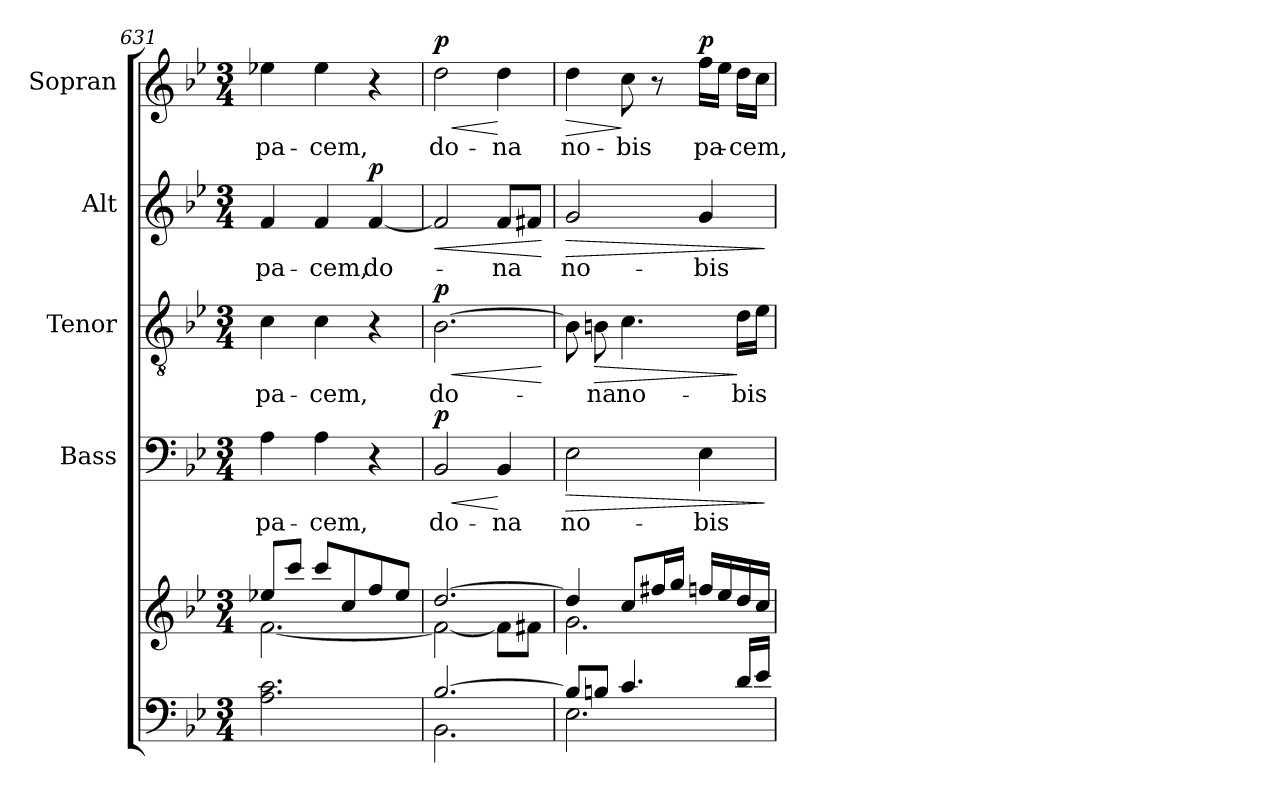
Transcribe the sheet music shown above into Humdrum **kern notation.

**kern	**kern	**kern	**text	**dynam	**kern	**text	**dynam	**kern	**text	**dynam	**kern	**text	**dynam
*part5	*part5	*part4	*part4	*part4	*part3	*part3	*part3	*part2	*part2	*part2	*part1	*part1	*part1
*staff6	*staff5	*staff4	*staff4	*staff4	*staff3	*staff3	*staff3	*staff2	*staff2	*staff2	*staff1	*staff1	*staff1
*	*	*I"Bass	*	*	*I"Tenor	*	*	*I"Alt	*	*	*I"Sopran	*	*
*	*	*I'B.	*	*	*I'T.	*	*	*I'A.	*	*	*I'S.	*	*
*clefF4	*clefG2	*clefF4	*	*	*clefGv2	*	*	*clefG2	*	*	*clefG2	*	*
*k[b-e-]	*k[b-e-]	*k[b-e-]	*	*	*k[b-e-]	*	*	*k[b-e-]	*	*	*k[b-e-]	*	*
*B-:	*B-:	*B-:	*	*	*B-:	*	*	*B-:	*	*	*B-:	*	*
*M3/4	*M3/4	*M3/4	*	*	*M3/4	*	*	*M3/4	*	*	*M3/4	*	*
=631	=631	=631	=631	=631	=631	=631	=631	=631	=631	=631	=631	=631	=631
*	*^	*	*	*	*	*	*	*	*	*	*	*	*
!	!	!	!	!LO:LY:b	!	!	!LO:LY:b	!	!	!LO:LY:b	!	!	!LO:LY:b	!
2.A\ 2.c\	8ee-X/L	[<2.f\	4A\	pa-	.	4c\	pa-	.	4f/	pa-	.	4ee-X\	pa-	.
.	8ccc/J	.	.	.	.	.	.	.	.	.	.	.	.	.
!	!	!	!	!LO:LY:b	!	!	!LO:LY:b	!	!	!LO:LY:b	!	!	!LO:LY:b	!
.	8ccc/L	.	4A\	-cem,	.	4c\	-cem,	.	4f/	-cem,	.	4ee-\	-cem,	.
.	8cc/	.	.	.	.	.	.	.	.	.	.	.	.	.
!	!	!	!	!	!	!	!	!	!	!LO:LY:b	!LO:DY:a	!	!	!
.	8ff/	.	4r	.	.	4r	.	.	[4f/	do-	p	4r	.	.
.	8ee-/J	.	.	.	.	.	.	.	.	.	.	.	.	.
=632	=632	=632	=632	=632	=632	=632	=632	=632	=632	=632	=632	=632	=632	=632
*^	*	*	*	*	*	*	*	*	*	*	*	*	*	*
!	!	!	!	!	!LO:LY:b	!LO:HP:b	!	!LO:LY:b	!LO:HP:b	!	!	!LO:HP:b	!	!LO:LY:b	!LO:HP:b
!	!	!	!	!	!	!LO:DY:n=1:a	!	!	!LO:DY:n=1:a	!	!	!	!	!	!LO:DY:n=1:a
[>2.B-/	2.BB-\	[>2.dd/	2f\_	2BB-/	do-	< p	[2.B-\	do-	< p	2f/]	.	<	2dd\	do-	< p
!	!	!	!	!	!LO:LY:b	!	!	!	!	!	!LO:LY:b	!	!	!LO:LY:b	!
.	.	.	8f\L]	4BB-/	-na	[	.	.	.	8f/L	-na	.	4dd\	-na	[
.	.	.	8f#X\J	.	.	.	.	.	.	8f#X/J	.	.	.	.	.
*v	*v	*	*	*	*	*	*	*	*	*	*	*	*	*	*
*	*v	*v	*	*	*	*	*	*	*	*	*	*	*	*
.	.	.	.	.	.	.	[	.	.	[	.	.	.
!!LO:LB:g=z
=633	=633	=633	=633	=633	=633	=633	=633	=633	=633	=633	=633	=633	=633
*^	*^	*	*	*	*	*	*	*	*	*	*	*	*
!	!	!	!	!	!LO:LY:b	!LO:HP:b	!	!	!	!	!LO:LY:b	!LO:HP:b	!	!LO:LY:b	!LO:HP:b
8B-/L]	2.E-\	4dd/]	2.g\	2E-\	no-	>	8B-\]	.	.	2g/	no-	>	4dd\	no-	>
!	!	!	!	!	!	!	!	!LO:LY:b	!LO:HP:b	!	!	!	!	!	!
8Bn/J	.	.	.	.	.	.	8Bn\	-na	>	.	.	.	.	.	.
!	!	!	!	!	!	!	!	!LO:LY:b	!	!	!	!	!	!LO:LY:b	!
4.c/	.	8cc/L	.	.	.	.	4.c\	no-	.	.	.	.	8cc\	-bis	]
.	.	16ff#X/L	.	.	.	.	.	.	.	.	.	.	8r	.	.
.	.	16gg/JJ	.	.	.	.	.	.	.	.	.	.	.	.	.
!	!	!	!	!	!LO:LY:b	!	!	!	!	!	!LO:LY:b	!	!	!LO:LY:b	!LO:DY:a
.	.	16ffn/LL	.	4E-\	-bis	.	.	.	.	4g/	-bis	.	16ff\LL	pa-	p
.	.	16ee-/	.	.	.	.	.	.	.	.	.	.	16ee-\JJ	.	.
!	!	!	!	!	!	!	!	!LO:LY:b	!	!	!	!	!	!LO:LY:b	!
16d/LL	.	16dd/	.	.	.	.	16d\LL	-bis	]	.	.	.	16dd\LL	-cem,	.
16e-/JJ	.	16cc/JJ	.	.	.	.	16e-\JJ	.	.	.	.	.	16cc\JJ	.	.
*v	*v	*	*	*	*	*	*	*	*	*	*	*	*	*	*
*	*v	*v	*	*	*	*	*	*	*	*	*	*	*	*
.	.	.	.	]	.	.	.	.	.	]	.	.	.
=	=	=	=	=	=	=	=	=	=	=	=	=	=
*-	*-	*-	*-	*-	*-	*-	*-	*-	*-	*-	*-	*-	*-
